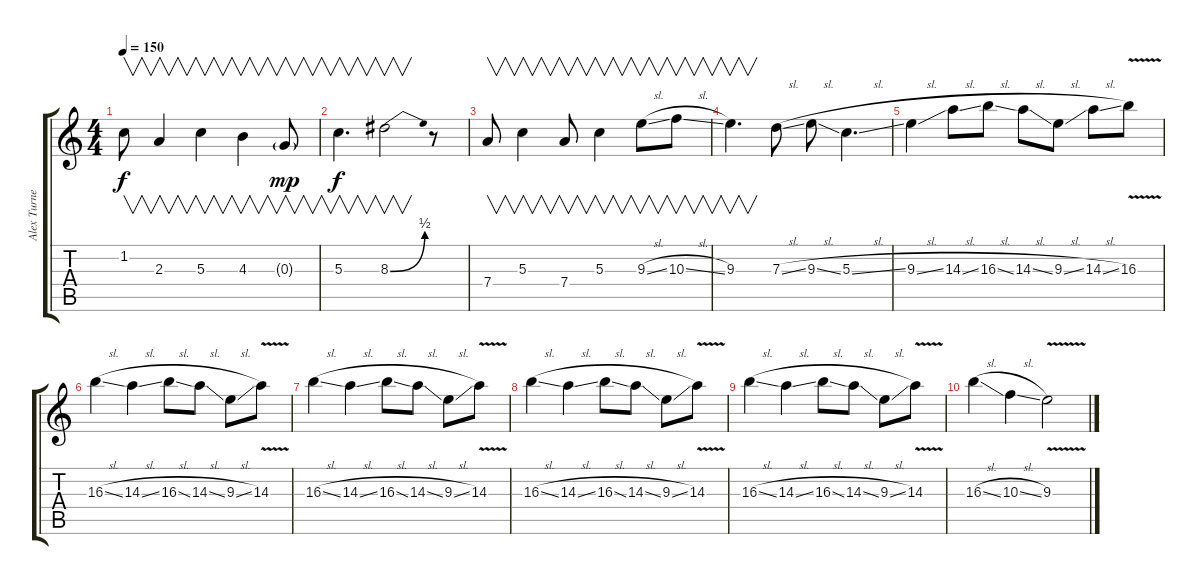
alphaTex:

\track ("Alex Turner" "Alex Turne") {instrument electricguitarclean}
\staff {score tabs}
\tuning (E4 B3 G3 D3 A2 E2) {hide}
\ts (4 4)
\tempo 150
\clef g2
\ks c
1.2.8{v dy f} 2.3.4{v} 5.3.4{v} 4.3.4{v} 0.3{g}.8{v dy mp} |
5.3.4{v d dy f} 8.3{be (bend 0 0 60 2)}.2{v} r.8 |
7.4.8{v} 5.3.4{v} 7.4.8{v} 5.3.4{v} 9.3{sl}.8{v} 10.3{sl}.8{v} |
9.3.4{v d} 7.3{sl}.8 9.3{sl}.8 5.3{sl}.4{d} |
9.3{sl}.4 14.3{sl}.8 16.3{sl}.8 14.3{sl}.8 9.3{sl}.8 14.3{sl}.8 16.3{v}.8 |
16.3{sl}.4 14.3{sl}.4 16.3{sl}.8 14.3{sl}.8 9.3{sl}.8 14.3{v}.8 |
16.3{sl}.4 14.3{sl}.4 16.3{sl}.8 14.3{sl}.8 9.3{sl}.8 14.3{v}.8 |
16.3{sl}.4 14.3{sl}.4 16.3{sl}.8 14.3{sl}.8 9.3{sl}.8 14.3{v}.8 |
16.3{sl}.4 14.3{sl}.4 16.3{sl}.8 14.3{sl}.8 9.3{sl}.8 14.3{v}.8 |
16.3{sl}.4 10.3{sl}.4 9.3{v}.2
